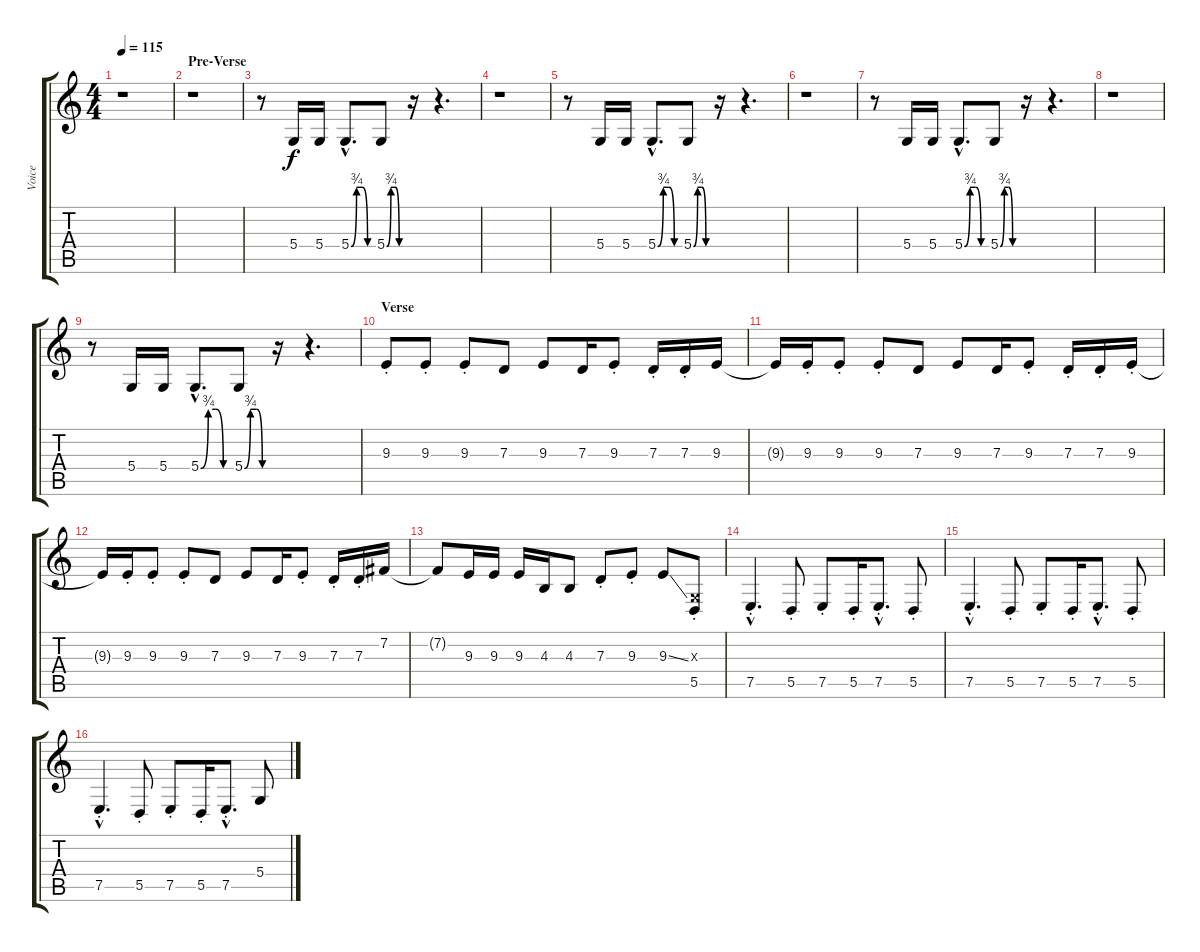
\track ("Voice" "Voice") {instrument lead2sawtooth}
\staff {score tabs}
\tuning (E4 B3 G3 D3 A2 E2) {hide}
\ts (4 4)
\tempo 115
\clef g2
\ks c
r.1{dy f} |
\section ("" "Pre-Verse")
r.1 |
r.8 5.4.16 5.4.16 5.4{be (custom 0 0 15 3 30 3 45 0 60 0) hac}.8{d} 5.4{be (custom 0 0 15 3 30 3 45 0 60 0)}.8 r.16 r.4{d} |
r.1 |
r.8 5.4.16 5.4.16 5.4{be (custom 0 0 15 3 30 3 45 0 60 0) hac}.8{d} 5.4{be (custom 0 0 15 3 30 3 45 0 60 0)}.8 r.16 r.4{d} |
r.1 |
r.8 5.4.16 5.4.16 5.4{be (custom 0 0 15 3 30 3 45 0 60 0) hac}.8{d} 5.4{be (custom 0 0 15 3 30 3 45 0 60 0)}.8 r.16 r.4{d} |
r.1 |
r.8 5.4.16 5.4.16 5.4{be (custom 0 0 15 3 30 3 45 0 60 0) hac}.8{d} 5.4{be (custom 0 0 15 3 30 3 45 0 60 0)}.8 r.16 r.4{d} |
\section ("" "Verse")
9.3{st}.8{instrument lead1square} 9.3{st}.8 9.3{st}.8 7.3.8 9.3.8 7.3.16 9.3{st}.8 7.3{st}.16 7.3{st}.16 9.3.16 |
9.3{t}.16 9.3{st}.16 9.3{st}.8 9.3{st}.8 7.3.8 9.3.8 7.3.16 9.3{st}.8 7.3{st}.16 7.3{st}.16 9.3{st}.16 |
9.3{t}.16 9.3{st}.16 9.3{st}.8 9.3{st}.8 7.3.8 9.3.8 7.3.16 9.3{st}.8 7.3{st}.16 7.3{st}.16 7.2.16 |
7.2{t}.8 9.3.16 9.3.16 9.3.16 4.3.16 4.3.8 7.3{st}.8 9.3{st}.8 9.3{ss}.8 (0.3{x} 5.5{st}).8 |
7.5{hac st}.4{d} 5.5{st}.8 7.5{st}.8 5.5{st}.16 7.5{hac st}.8{d} 5.5{st}.8 |
7.5{hac st}.4{d} 5.5{st}.8 7.5{st}.8 5.5{st}.16 7.5{hac st}.8{d} 5.5{st}.8 |
7.5{hac st}.4{d} 5.5{st}.8 7.5{st}.8 5.5{st}.16 7.5{hac st}.8{d} 5.4{ss}.8
